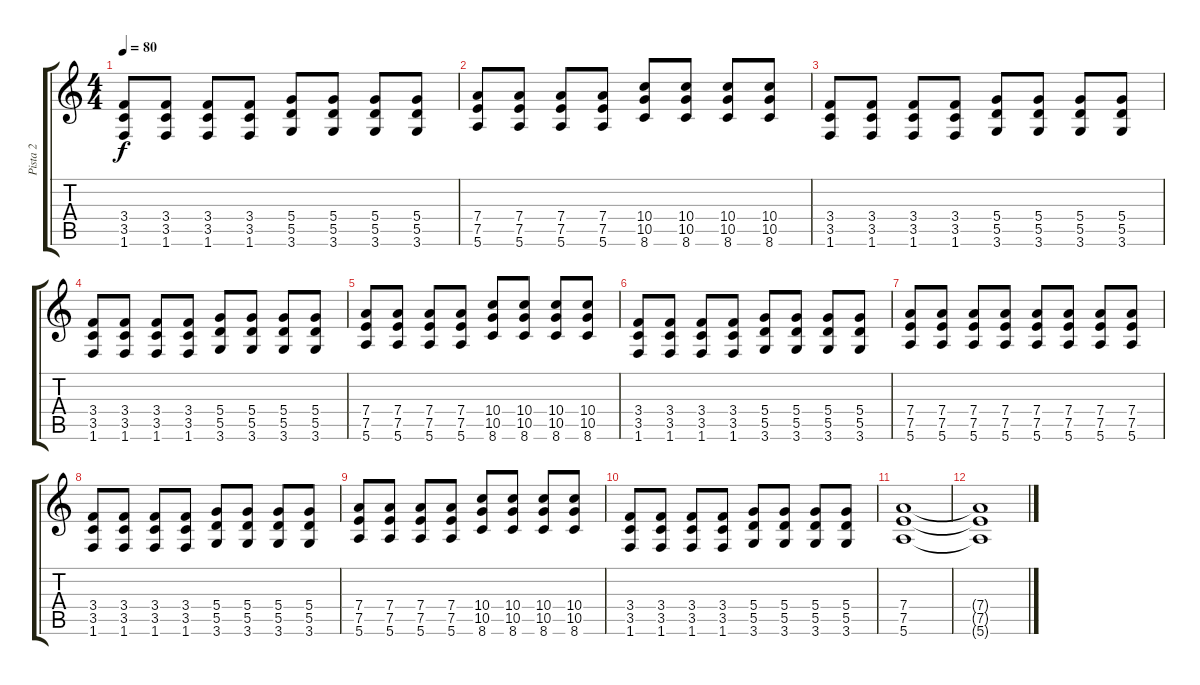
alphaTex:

\track ("Pista 2" "Pista 2") {instrument electricguitarjazz}
\staff {score tabs}
\tuning (E4 B3 G3 D3 A2 E2) {hide}
\ts (4 4)
\tempo 80
\clef g2
\ks c
(3.4 3.5 1.6).8{dy f} (3.4 3.5 1.6).8 (3.4 3.5 1.6).8 (3.4 3.5 1.6).8 (5.4 5.5 3.6).8 (5.4 5.5 3.6).8 (5.4 5.5 3.6).8 (5.4 5.5 3.6).8 |
(7.4 7.5 5.6).8 (7.4 7.5 5.6).8 (7.4 7.5 5.6).8 (7.4 7.5 5.6).8 (10.4 10.5 8.6).8 (10.4 10.5 8.6).8 (10.4 10.5 8.6).8 (10.4 10.5 8.6).8 |
(3.4 3.5 1.6).8 (3.4 3.5 1.6).8 (3.4 3.5 1.6).8 (3.4 3.5 1.6).8 (5.4 5.5 3.6).8 (5.4 5.5 3.6).8 (5.4 5.5 3.6).8 (5.4 5.5 3.6).8 |
(3.4 3.5 1.6).8{volume 13 instrument distortionguitar} (3.4 3.5 1.6).8 (3.4 3.5 1.6).8 (3.4 3.5 1.6).8 (5.4 5.5 3.6).8 (5.4 5.5 3.6).8 (5.4 5.5 3.6).8 (5.4 5.5 3.6).8 |
(7.4 7.5 5.6).8 (7.4 7.5 5.6).8 (7.4 7.5 5.6).8 (7.4 7.5 5.6).8 (10.4 10.5 8.6).8 (10.4 10.5 8.6).8 (10.4 10.5 8.6).8 (10.4 10.5 8.6).8 |
(3.4 3.5 1.6).8 (3.4 3.5 1.6).8 (3.4 3.5 1.6).8 (3.4 3.5 1.6).8 (5.4 5.5 3.6).8 (5.4 5.5 3.6).8 (5.4 5.5 3.6).8 (5.4 5.5 3.6).8 |
(7.4 7.5 5.6).8 (7.4 7.5 5.6).8 (7.4 7.5 5.6).8 (7.4 7.5 5.6).8 (7.4 7.5 5.6).8 (7.4 7.5 5.6).8 (7.4 7.5 5.6).8 (7.4 7.5 5.6).8 |
(3.4 3.5 1.6).8{volume 13 instrument distortionguitar} (3.4 3.5 1.6).8 (3.4 3.5 1.6).8 (3.4 3.5 1.6).8 (5.4 5.5 3.6).8 (5.4 5.5 3.6).8 (5.4 5.5 3.6).8 (5.4 5.5 3.6).8 |
(7.4 7.5 5.6).8 (7.4 7.5 5.6).8 (7.4 7.5 5.6).8 (7.4 7.5 5.6).8 (10.4 10.5 8.6).8 (10.4 10.5 8.6).8 (10.4 10.5 8.6).8 (10.4 10.5 8.6).8 |
(3.4 3.5 1.6).8 (3.4 3.5 1.6).8 (3.4 3.5 1.6).8 (3.4 3.5 1.6).8 (5.4 5.5 3.6).8 (5.4 5.5 3.6).8 (5.4 5.5 3.6).8 (5.4 5.5 3.6).8 |
(7.4 7.5 5.6).1{volume 0} |
(7.4{t} 7.5{t} 5.6{t}).1
